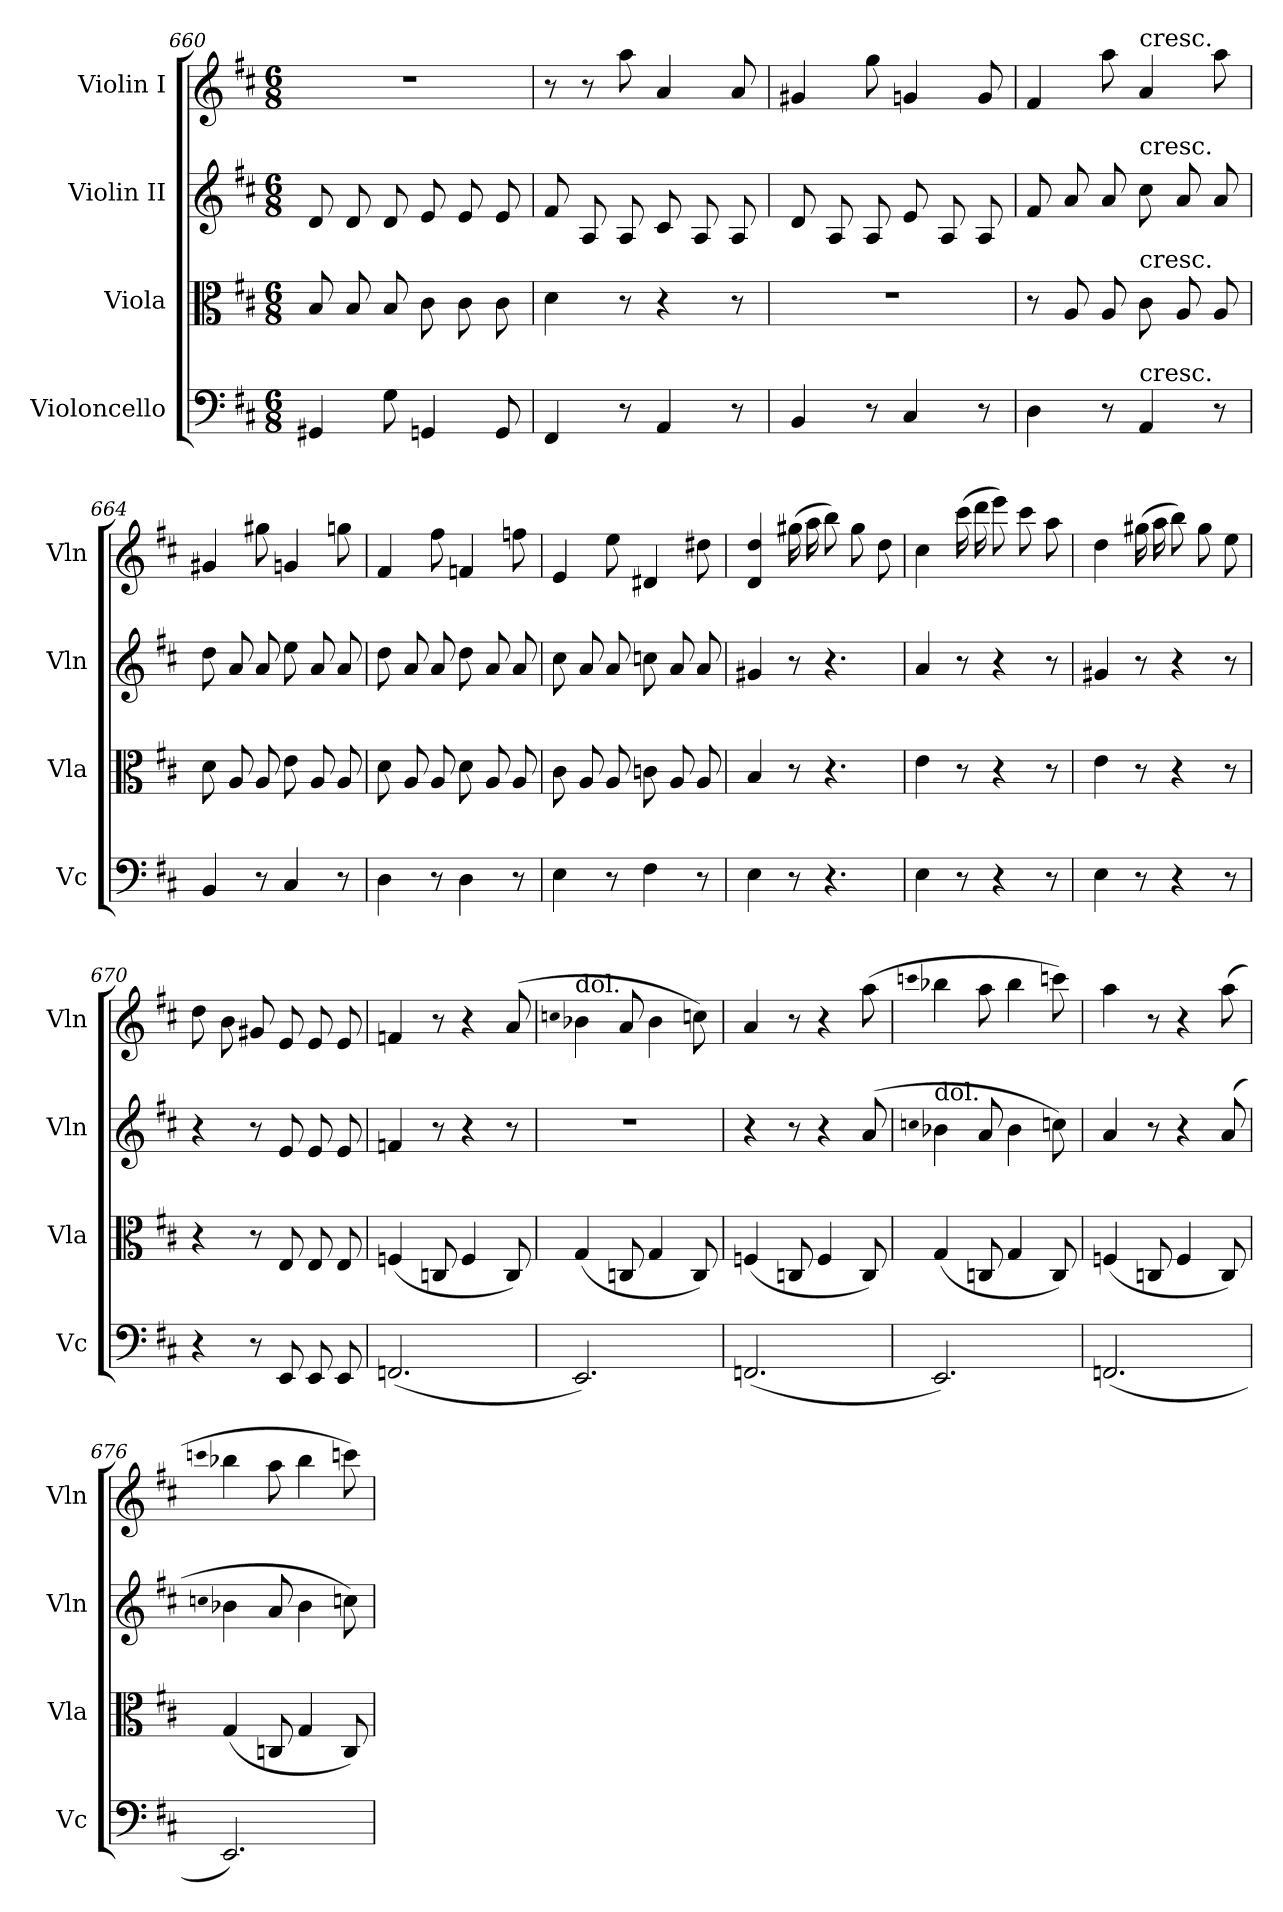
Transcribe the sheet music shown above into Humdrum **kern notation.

**kern	**kern	**kern	**kern
*part4	*part3	*part2	*part1
*staff4	*staff3	*staff2	*staff1
*I"Violoncello	*I"Viola	*I"Violin II	*I"Violin I
*I'Vc	*I'Vla	*I'Vln	*I'Vln
*clefF4	*clefC3	*clefG2	*clefG2
*k[f#c#]	*k[f#c#]	*k[f#c#]	*k[f#c#]
*D:	*D:	*D:	*D:
*M6/8	*M6/8	*M6/8	*M6/8
=660	=660	=660	=660
4GG#X	8B	8d	2.r
.	8B	8d	.
8G	8B	8d	.
4GGn	8c#	8e	.
.	8c#	8e	.
8GG	8c#	8e	.
=661	=661	=661	=661
4FF#	4d	8f#	8r
.	.	8A	8r
8r	8r	8A	8aa
4AA	4r	8c#	4a
.	.	8A	.
8r	8r	8A	8a
=662	=662	=662	=662
4BB	2.r	8d	4g#X
.	.	8A	.
8r	.	8A	8gg
4C#	.	8e	4gn
.	.	8A	.
8r	.	8A	8g
=663	=663	=663	=663
4D	8r	8f#	4f#
.	8A	8a	.
8r	8A	8a	8aa
!	!	!	!LO:TX:a:t=cresc.
!	!	!LO:TX:a:t=cresc.	!
!	!LO:TX:a:t=cresc.	!	!
!LO:TX:a:t=cresc.	!	!	!
4AA	8c#	8cc#	4a
.	8A	8a	.
8r	8A	8a	8aa
=664	=664	=664	=664
4BB	8d	8dd	4g#X
.	8A	8a	.
8r	8A	8a	8gg#X
4C#	8e	8ee	4gn
.	8A	8a	.
8r	8A	8a	8ggn
=665	=665	=665	=665
4D	8d	8dd	4f#
.	8A	8a	.
8r	8A	8a	8ff#
4D	8d	8dd	4fn
.	8A	8a	.
8r	8A	8a	8ffn
=666	=666	=666	=666
4E	8c#	8cc#	4e
.	8A	8a	.
8r	8A	8a	8ee
4F#	8cn	8ccn	4d#X
.	8A	8a	.
8r	8A	8a	8dd#X
=667	=667	=667	=667
4E	4B	4g#X	4d 4dd
8r	8r	8r	(16gg#X
.	.	.	16aa
4.r	4.r	4.r	8bb)
.	.	.	8gg#
.	.	.	8dd
=668	=668	=668	=668
4E	4e	4a	4cc#
8r	8r	8r	(16ccc#
.	.	.	16ddd
4r	4r	4r	8eee)
.	.	.	8ccc#
8r	8r	8r	8aa
=669	=669	=669	=669
4E	4e	4g#X	4dd
8r	8r	8r	(16gg#X
.	.	.	16aa
4r	4r	4r	8bb)
.	.	.	8gg#
8r	8r	8r	8ee
=670	=670	=670	=670
4r	4r	4r	8dd
.	.	.	8b
8r	8r	8r	8g#X
8EE	8E	8e	8e
8EE	8E	8e	8e
8EE	8E	8e	8e
=671	=671	=671	=671
(2.FFn	(4Fn	4fn	4fn
.	8Cn	8r	8r
.	4F	4r	4r
.	8C)	8r	(8a
=672	=672	=672	=672
.	.	.	qqccn
!	!	!	!LO:TX:a:t=dol.
2.EE)	(4G	2.r	4b-X
.	8Cn	.	8a
.	4G	.	4b-
.	8C)	.	8ccn)
=673	=673	=673	=673
(2.FFn	(4Fn	4r	4a
.	8Cn	8r	8r
.	4F	4r	4r
.	8C)	(8a	(8aa
=674	=674	=674	=674
.	.	qqccn	qqcccn
!	!	!LO:TX:a:t=dol.	!
2.EE)	(4G	4b-X	4bb-X
.	8Cn	8a	8aa
.	4G	4b-	4bb-
.	8C)	8ccn)	8cccn)
=675	=675	=675	=675
(2.FFn	(4Fn	4a	4aa
.	8Cn	8r	8r
.	4F	4r	4r
.	8C)	(8a	(8aa
=676	=676	=676	=676
.	.	qqccn	qqcccn
2.EE)	(4G	4b-X	4bb-X
.	8Cn	8a	8aa
.	4G	4b-	4bb-
.	8C)	8ccn)	8cccn)
=	=	=	=
*-	*-	*-	*-
